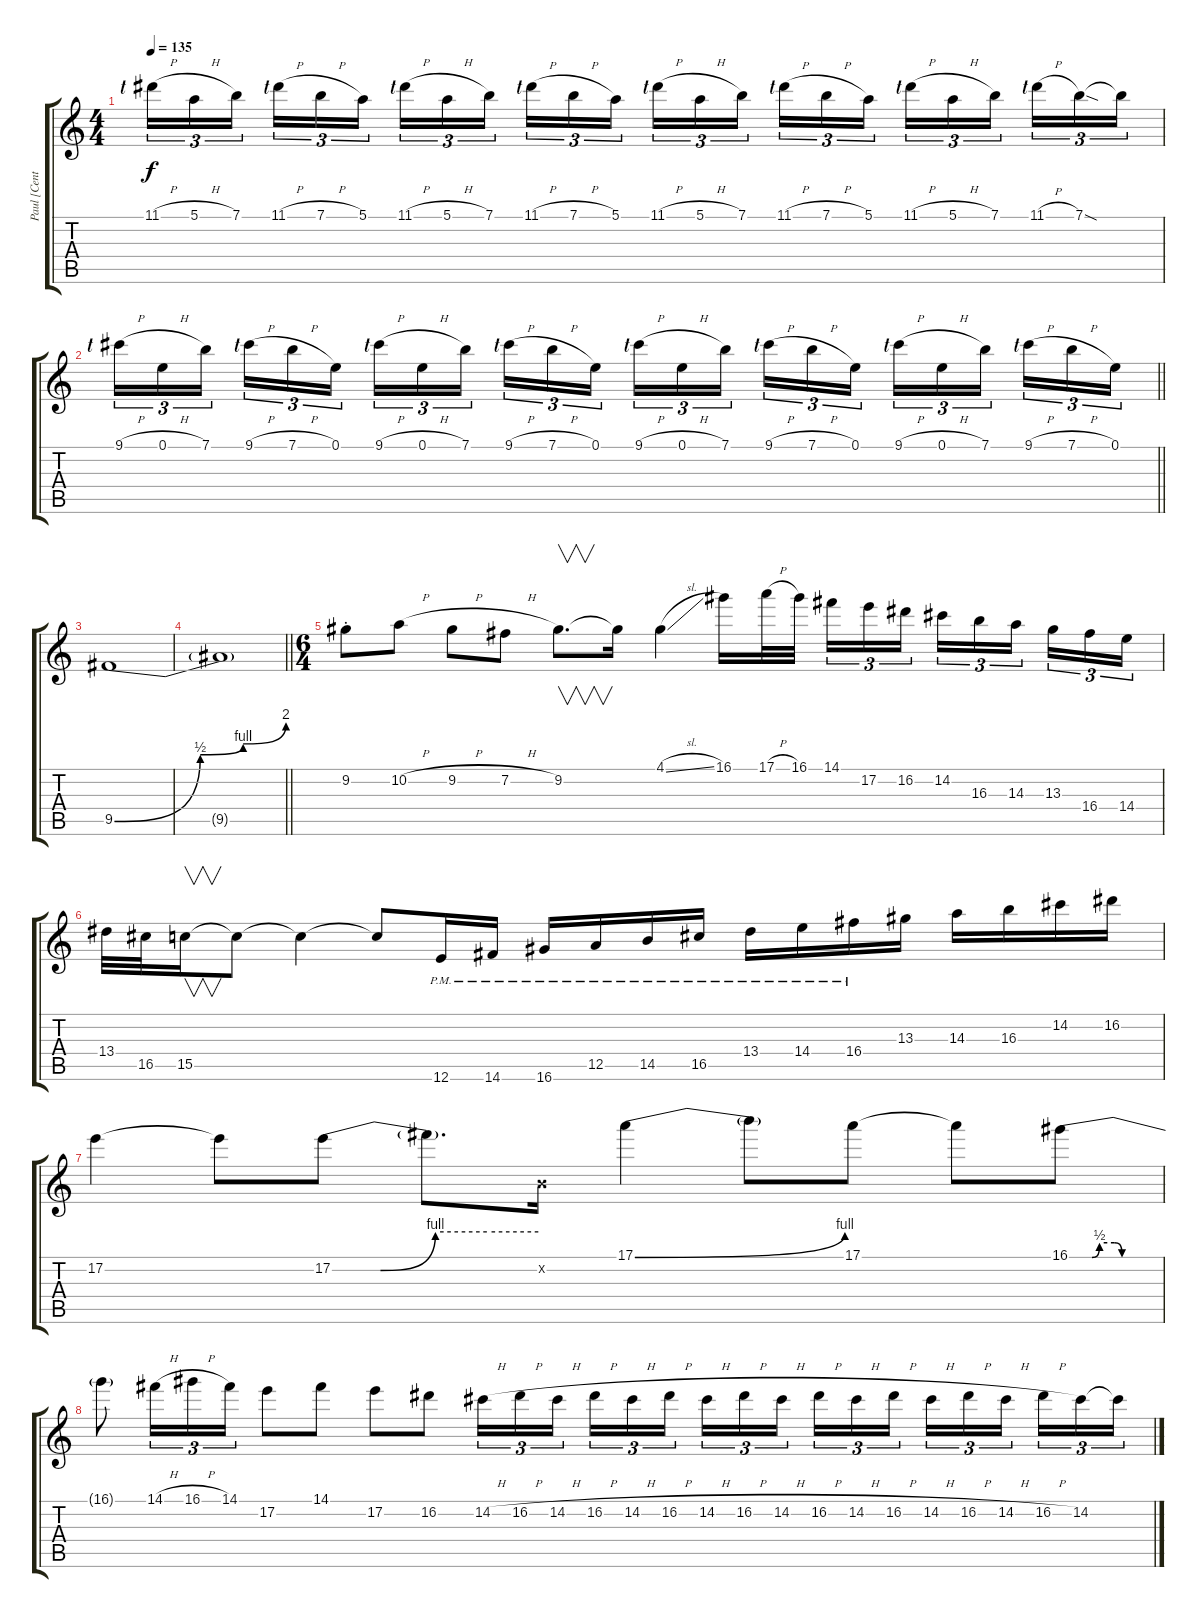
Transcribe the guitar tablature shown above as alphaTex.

\track ("Paul [Centre]" "Paul [Cent") {instrument overdrivenguitar}
\staff {score tabs}
\tuning (E4 B3 G3 D3 A2 E2) {hide}
\ts (4 4)
\tempo 135
\clef g2
\ks c
11.1{h lf 1}.16{tu (3 2) dy f} 5.1{h}.16{tu (3 2)} 7.1.16{tu (3 2) beam splitsecondary} 11.1{h lf 1}.16{tu (3 2)} 7.1{h}.16{tu (3 2)} 5.1.16{tu (3 2)} 11.1{h lf 1}.16{tu (3 2)} 5.1{h}.16{tu (3 2)} 7.1.16{tu (3 2) beam splitsecondary} 11.1{h lf 1}.16{tu (3 2)} 7.1{h}.16{tu (3 2)} 5.1.16{tu (3 2)} 11.1{h lf 1}.16{tu (3 2)} 5.1{h}.16{tu (3 2)} 7.1.16{tu (3 2) beam splitsecondary} 11.1{h lf 1}.16{tu (3 2)} 7.1{h}.16{tu (3 2)} 5.1.16{tu (3 2)} 11.1{h lf 1}.16{tu (3 2)} 5.1{h}.16{tu (3 2)} 7.1.16{tu (3 2) beam splitsecondary} 11.1{h lf 1}.16{tu (3 2)} 7.1{sod}.16{tu (3 2)} 7.1{t}.16{tu (3 2)} |
\barLineRight lightlight
9.1{h lf 1}.16{tu (3 2)} 0.1{h}.16{tu (3 2)} 7.1.16{tu (3 2) beam splitsecondary} 9.1{h lf 1}.16{tu (3 2)} 7.1{h}.16{tu (3 2)} 0.1.16{tu (3 2)} 9.1{h lf 1}.16{tu (3 2)} 0.1{h}.16{tu (3 2)} 7.1.16{tu (3 2) beam splitsecondary} 9.1{h lf 1}.16{tu (3 2)} 7.1{h}.16{tu (3 2)} 0.1.16{tu (3 2)} 9.1{h lf 1}.16{tu (3 2)} 0.1{h}.16{tu (3 2)} 7.1.16{tu (3 2) beam splitsecondary} 9.1{h lf 1}.16{tu (3 2)} 7.1{h}.16{tu (3 2)} 0.1.16{tu (3 2)} 9.1{h lf 1}.16{tu (3 2)} 0.1{h}.16{tu (3 2)} 7.1.16{tu (3 2) beam splitsecondary} 9.1{h lf 1}.16{tu (3 2)} 7.1{h}.16{tu (3 2)} 0.1.16{tu (3 2)} |
9.5{be (custom 0 0 30 2 45 4 60 8)}.1{volume 13} |
\barLineRight lightlight
9.5{t}.1 |
\ts (6 4)
9.2{st}.8 10.2{h}.8 9.2{h}.8 7.2{h}.8 9.2.8{v d} 9.2{t}.16 4.1{sl}.4 16.1.16 17.1{h}.32 16.1.32{beam splitsecondary} 14.1.16{tu (3 2)} 17.2.16{tu (3 2)} 16.2.16{tu (3 2) beam splitsecondary} 14.2.16{tu (3 2)} 16.3.16{tu (3 2)} 14.3.16{tu (3 2) beam splitsecondary} 13.3.16{tu (3 2)} 16.4.16{tu (3 2)} 14.4.16{tu (3 2)} |
13.4.32 16.5.32 15.5.16{v} 15.5{t}.8 15.5{t}.4 15.5{t}.8 12.6{pm}.16 14.6{pm}.16 16.6{pm}.16 12.5{pm}.16 14.5{pm}.16 16.5{pm}.16 13.4{pm}.16 14.4{pm}.16 16.4{pm}.16 13.3.16 14.3.16 16.3.16 14.2.16 16.2.16 |
17.2.4 17.2{t}.8 17.2{be (custom 0 0 14 0 30 4 45 4 60 4)}.8 17.2{t}.8{d} 0.2{x}.16 17.1{be (bend 0 0 60 4)}.4 17.1{t}.8 17.1.8 17.1{t}.8 16.1{be (custom 0 0 10 0 15 0 20 2 30 2 35 0 60 0)}.8 |
16.1{t}.8 14.1{h}.16{tu (3 2)} 16.1{h}.16{tu (3 2)} 14.1.16{tu (3 2)} 17.2.8 14.1.8 17.2.8 16.2.8 14.2{h}.16{tu (3 2)} 16.2{h}.16{tu (3 2)} 14.2{h}.16{tu (3 2) beam splitsecondary} 16.2{h}.16{tu (3 2)} 14.2{h}.16{tu (3 2)} 16.2{h}.16{tu (3 2) beam splitsecondary} 14.2{h}.16{tu (3 2)} 16.2{h}.16{tu (3 2)} 14.2{h}.16{tu (3 2) beam splitsecondary} 16.2{h}.16{tu (3 2)} 14.2{h}.16{tu (3 2)} 16.2{h}.16{tu (3 2) beam splitsecondary} 14.2{h}.16{tu (3 2)} 16.2{h}.16{tu (3 2)} 14.2{h}.16{tu (3 2) beam splitsecondary} 16.2{h}.16{tu (3 2)} 14.2.16{tu (3 2)} 14.2{t}.16{tu (3 2)}
